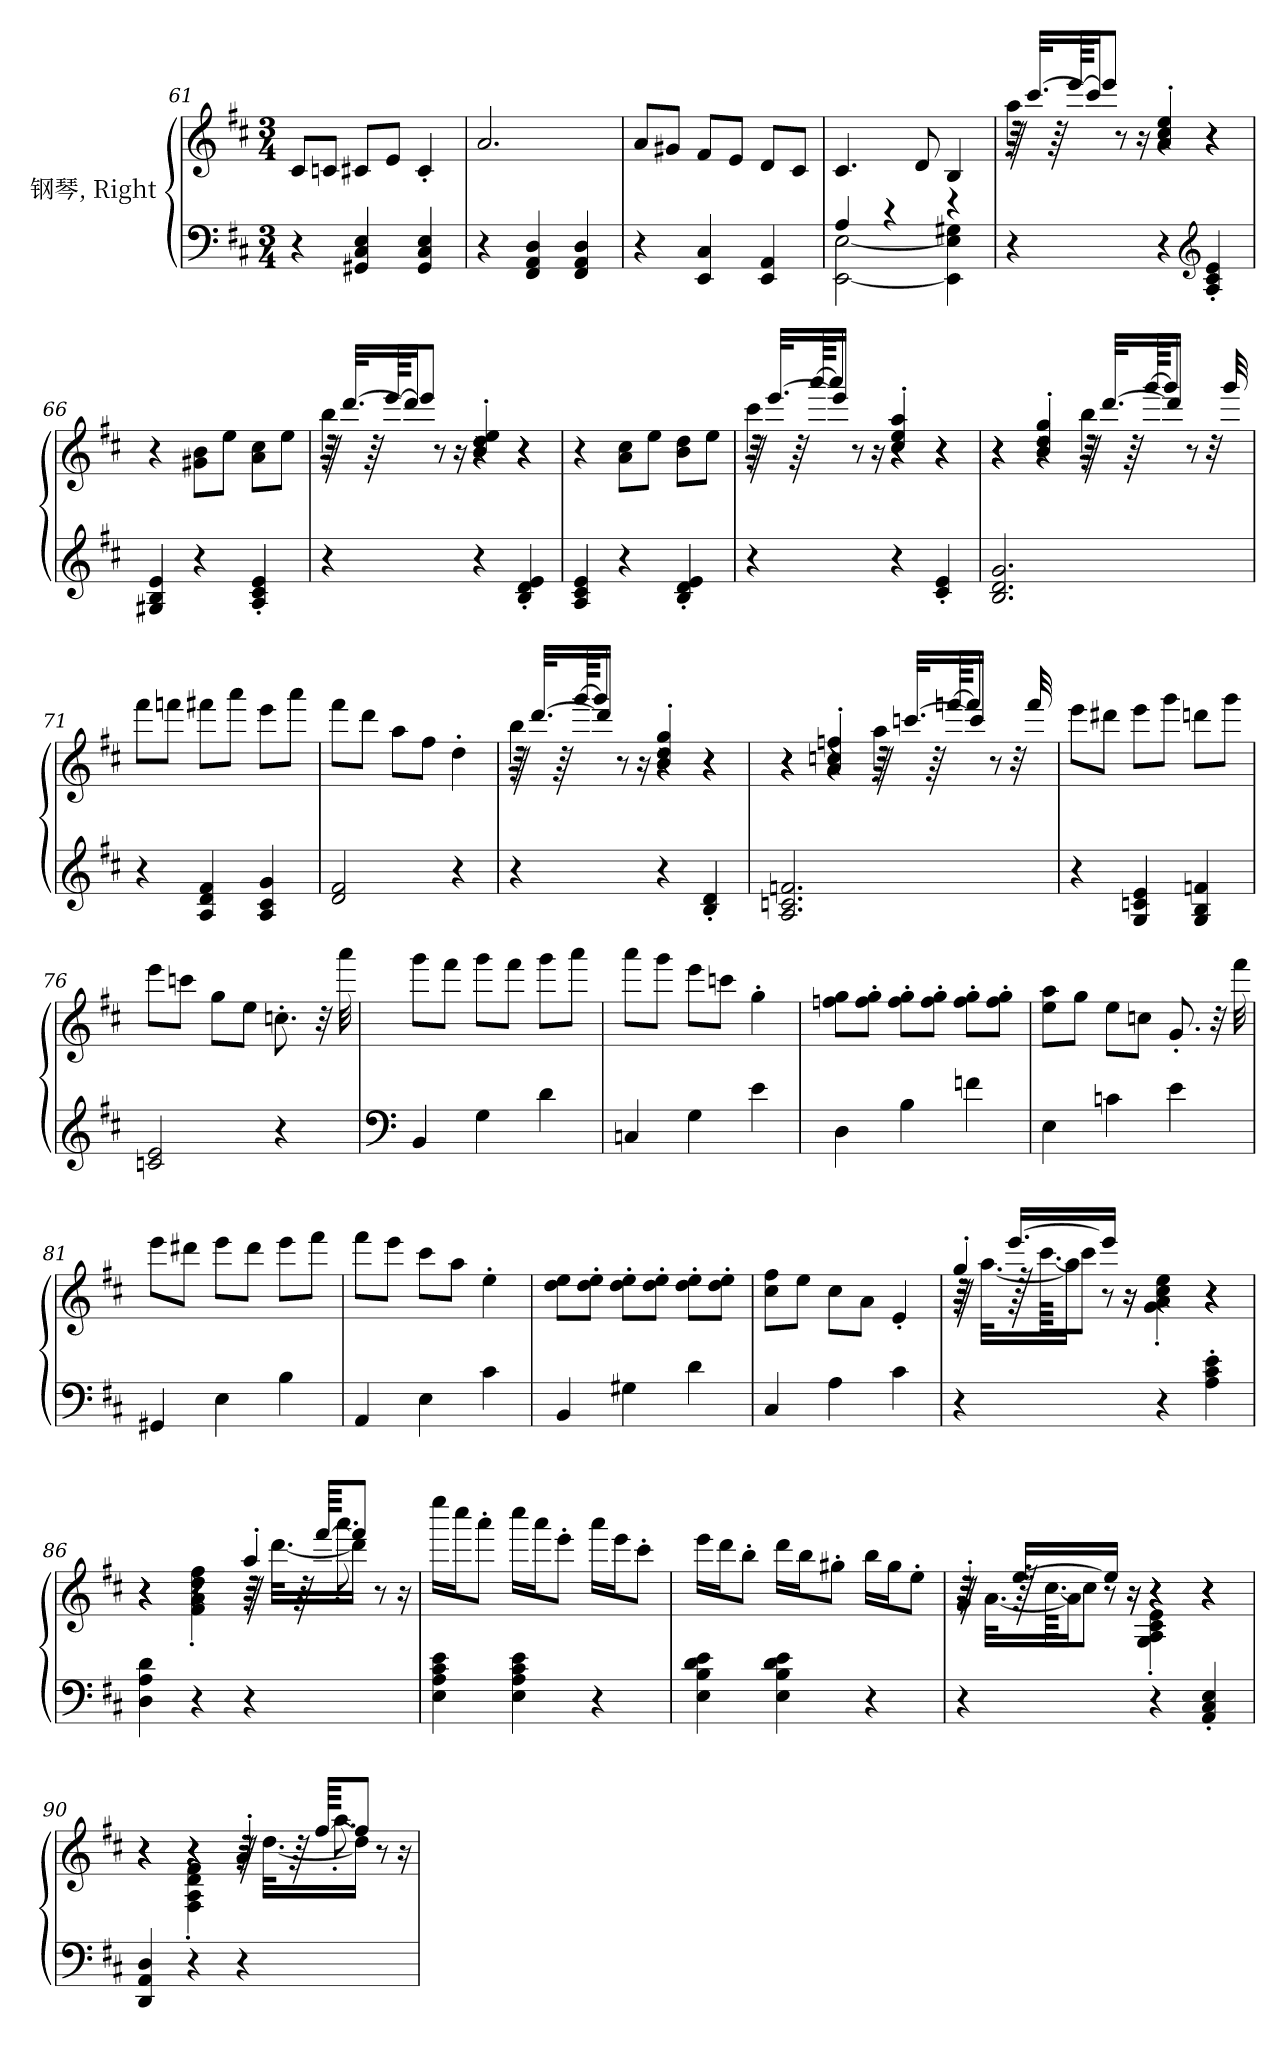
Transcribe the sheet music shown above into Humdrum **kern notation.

**kern	**kern
*part1	*part1
*staff2	*staff1
*I"钢琴, Right	*
*clefF4	*clefG2
*k[f#c#]	*k[f#c#]
*M3/4	*M3/4
*MM195	*MM195
=61	=61
4r	8c#/L
.	8cn/J
*	*MM205
4GG#X/ 4C#/ 4E/	8c#X/L
*	*MM196
.	8e/J
4GG#/ 4C#/ 4E/	4c#'/
!!LO:LB:g=z
=62	=62
*	*MM175
4r	2.a/
4FF#/ 4AA/ 4D/	.
4FF#/ 4AA/ 4D/	.
=63	=63
*	*MM180
4r	8a/L
.	8g#X/J
4EE/ 4C#/	8f#/L
.	8e/J
*	*MM201
4EE/ 4AA/	8d/L
.	8c#/J
=64	=64
*^	*
4A/	[2EE\ [2E\	4.c#/
4r	.	.
.	.	8d/
*	*	*MM163
4r	4EE\] 4E\] 4G#X\	4B/
*v	*v	*
=65	=65
*	*MM157
*	*^
*	*	*^
4r	64r	4aa'\	32r
.	[32.ccc#/KLL	.	.
*	*MM232	*	*
.	.	.	64r
.	.	.	[64eee/KKKL
.	16ccc#/JJ]	.	8eee/J]
.	8r	.	.
.	.	.	16r
4r	4r	4r	4a/' 4cc#/' 4ee/'
*clefG2	*	*	*
4A/' 4c#/' 4e/'	4r	4r	4r
*	*v	*v	*v
=66	=66
4G#X/ 4B/ 4e/	4r
4r	8g#X\ 8b\L
.	8ee\J
4A/' 4c#/' 4e/'	8a\ 8cc#\L
.	8ee\J
!!LO:LB:g=z
=67	=67
*	*^
*	*	*^
4r	64r	4bb'\	32r
.	[32.ddd/KLL	.	.
*	*MM234	*	*
.	.	.	64r
.	.	.	[64eee/KKKL
.	16ddd/JJ]	.	8eee/J]
.	8r	.	.
.	.	.	16r
4r	4r	4r	4b/' 4dd/' 4ee/'
4B/' 4d/' 4e/'	4r	4r	4r
*	*v	*v	*v
=68	=68
4A/ 4c#/ 4e/	4r
4r	8a\ 8cc#\L
.	8ee\J
4B/' 4d/' 4e/'	8b\ 8dd\L
.	8ee\J
=69	=69
*	*^
*	*	*^
4r	64r	4ccc#'\	32r
.	[32.eee/KLL	.	.
.	.	.	64r
.	.	.	[64aaa/KKKL
.	16eee/JJ]	.	8aaa/J]
.	8r	.	.
.	.	.	16r
4r	4r	4r	4cc#/' 4ee/' 4aa/'
4c#/' 4e/'	4r	4r	4r
=70	=70	=70	=70
2.B/ 2.d/ 2.g/	4r	4r	4r
.	4r	4r	4b/' 4dd/' 4gg/'
.	64r	4bb'\	32r
.	[32.ddd/KLL	.	.
.	.	.	64r
.	.	.	[64ggg/KKKL
.	16ddd/JJ]	.	8ggg/J]
.	8r	.	.
.	.	.	32r
.	.	.	32ggg/
*	*v	*v	*v
!!LO:LB:g=z
=71	=71
4r	8fff#\L
.	8fffn\J
4A/ 4d/ 4f#/	8fff#X\L
.	8aaa\J
4A/ 4c#/ 4g/	8eee\L
.	8aaa\J
=72	=72
2d/ 2f#/	8fff#\L
.	8ddd\J
.	8aa\L
.	8ff#\J
4r	4dd'\
=73	=73
*	*^
*	*	*^
4r	64r	4bb'\	32r
.	[32.ddd/KLL	.	.
.	.	.	64r
.	.	.	[64ggg/KKKL
.	16ddd/JJ]	.	8ggg/J]
.	8r	.	.
.	.	.	16r
4r	4r	4r	4b/' 4dd/' 4gg/'
4B/' 4d/'	4r	4r	4r
=74	=74	=74	=74
2.A/ 2.cn/ 2.fn/	4r	4r	4r
.	4r	4r	4a/' 4ccn/' 4ffn/'
.	64r	4aa'\	32r
.	[32.cccn/KLL	.	.
.	.	.	64r
.	.	.	[64fffn/KKKL
.	16ccc/JJ]	.	8fff/J]
.	8r	.	.
.	.	.	32r
.	.	.	32fff/
*	*v	*v	*v
!!LO:LB:g=z
=75	=75
4r	8eee\L
.	8ddd#X\J
4G/ 4cn/ 4e/	8eee\L
.	8ggg\J
4G/ 4B/ 4fn/	8dddn\L
.	8ggg\J
=76	=76
2cn/ 2e/	8eee\L
.	8cccn\J
.	8gg\L
.	8ee\J
4r	8.ccn'\
.	32r
.	32aaa\
=77	=77
*clefF4	*
4BB/	8ggg\L
.	8fff#\J
4G\	8ggg\L
.	8fff#\J
4d\	8ggg\L
.	8aaa\J
=78	=78
4Cn/	8aaa\L
.	8ggg\J
4G\	8eee\L
.	8cccn\J
4e\	4gg'\
!!LO:PB:g=z
=79	=79
*	*MM192
4D\	8ffn\ 8gg\L
.	8ff\' 8gg\'J
4B\	8ff\' 8gg\'L
.	8ff\' 8gg\'J
4fn\	8ff\' 8gg\'L
.	8ff\' 8gg\'J
=80	=80
4E\	8ee\ 8aa\L
.	8gg\J
4cn\	8ee\L
.	8ccn\J
4e\	8.g'/
.	32r
.	32fff#\
=81	=81
4GG#X/	8eee\L
.	8ddd#X\J
4E\	8eee\L
.	8ddd#\J
4B\	8eee\L
.	8fff#\J
=82	=82
4AA/	8fff#\L
.	8eee\J
4E\	8ccc#\L
.	8aa\J
4c#\	4ee'\
!!LO:LB:g=z
=83	=83
*	*MM187
4BB/	8dd\ 8ee\L
.	8dd\' 8ee\'J
4G#X\	8dd\' 8ee\'L
.	8dd\' 8ee\'J
4d\	8dd\' 8ee\'L
.	8dd\' 8ee\'J
=84	=84
4C#/	8cc#\ 8ff#\L
*	*MM222
.	8ee\J
*	*MM214
4A\	8cc#\L
*	*MM201
.	8a\J
*	*MM193
4c#\	4e'/
=85	=85
*	*^
*	*	*^
*	*	*	*^
4r	32r	64r	4gg'/	32r
.	.	[32.aa\KLL	.	.
*	*MM232	*	*	*
.	[16.eee/LL	.	.	128r
.	.	.	.	[64.ccc#\KKKL
.	.	16aa\JJ]	.	8ccc#\J]
.	16eee/JJ]	8r	.	.
.	16r	.	.	16r
4r	4r	4r	4r	4g\' 4a\' 4cc#\' 4ee\'
4A\' 4c#\' 4e\'	4r	4r	4r	4r
=86	=86	=86	=86	=86
4D\ 4A\ 4d\	4r	4r	4r	4r
*	*MM228	*	*	*
4r	4r	4r	4r	4f#\' 4a\' 4dd\' 4ff#\'
4r	32r	64r	4aa'/	16r
.	.	[32.ddd\KLL	.	.
.	64r	.	.	.
.	[64fff#/KKKL	.	.	.
*	*MM211	*	*	*
.	8fff#/J]	16ddd\JJ]	.	8.aaa'\
.	.	8r	.	.
.	16r	.	.	.
*	*v	*v	*v	*v
!!LO:LB:g=z
=87	=87
*	*MM234
4E\ 4A\ 4c#\ 4e\	16eeee\LL
.	16cccc#\J
.	8aaa'\J
*	*MM227
4E\ 4A\ 4c#\ 4e\	16cccc#\LL
.	16aaa\J
.	8eee'\J
*	*MM223
4r	16aaa\LL
.	16eee\J
.	8ccc#'\J
=88	=88
*	*MM215
4E\ 4B\ 4d\ 4e\	16eee\LL
.	16ddd\J
.	8bb'\J
*	*MM197
4E\ 4B\ 4d\ 4e\	16ddd\LL
*	*MM195
.	16bb\J
*	*MM189
.	8gg#X'\J
*	*MM176
4r	16bb\LL
*	*MM165
.	16gg#\J
.	8ee'\J
=89	=89
*	*^
*	*	*^
*	*	*	*^
4r	32r	64r	4g'/	32r
.	.	[32.a\KLL	.	.
.	[16.ee/LL	.	.	128r
.	.	.	.	[64.cc#\KKKL
.	.	16a\JJ]	.	8cc#\J]
.	16ee/JJ]	8r	.	.
.	16r	.	.	16r
4r	4r	4r	4r	4G\' 4A\' 4c#\' 4e\'
4AA/' 4C#/' 4E/'	4r	4r	4r	4r
!!LO:LB:g=z	!!	!!	!!
=90	=90	=90	=90	=90
4DD/ 4AA/ 4D/	4r	4r	4r	4r
4r	4r	4r	4r	4F#\' 4A\' 4d\' 4f#\'
4r	32r	64r	4a'/	16r
.	.	[32.dd\KLL	.	.
.	64r	.	.	.
.	[64ff#/KKKL	.	.	.
.	8ff#/J]	16dd\JJ]	.	8.aa'\
*	*MM235	*	*	*
.	.	8r	.	.
.	16r	.	.	.
*	*v	*v	*v	*v
=	=
*-	*-
